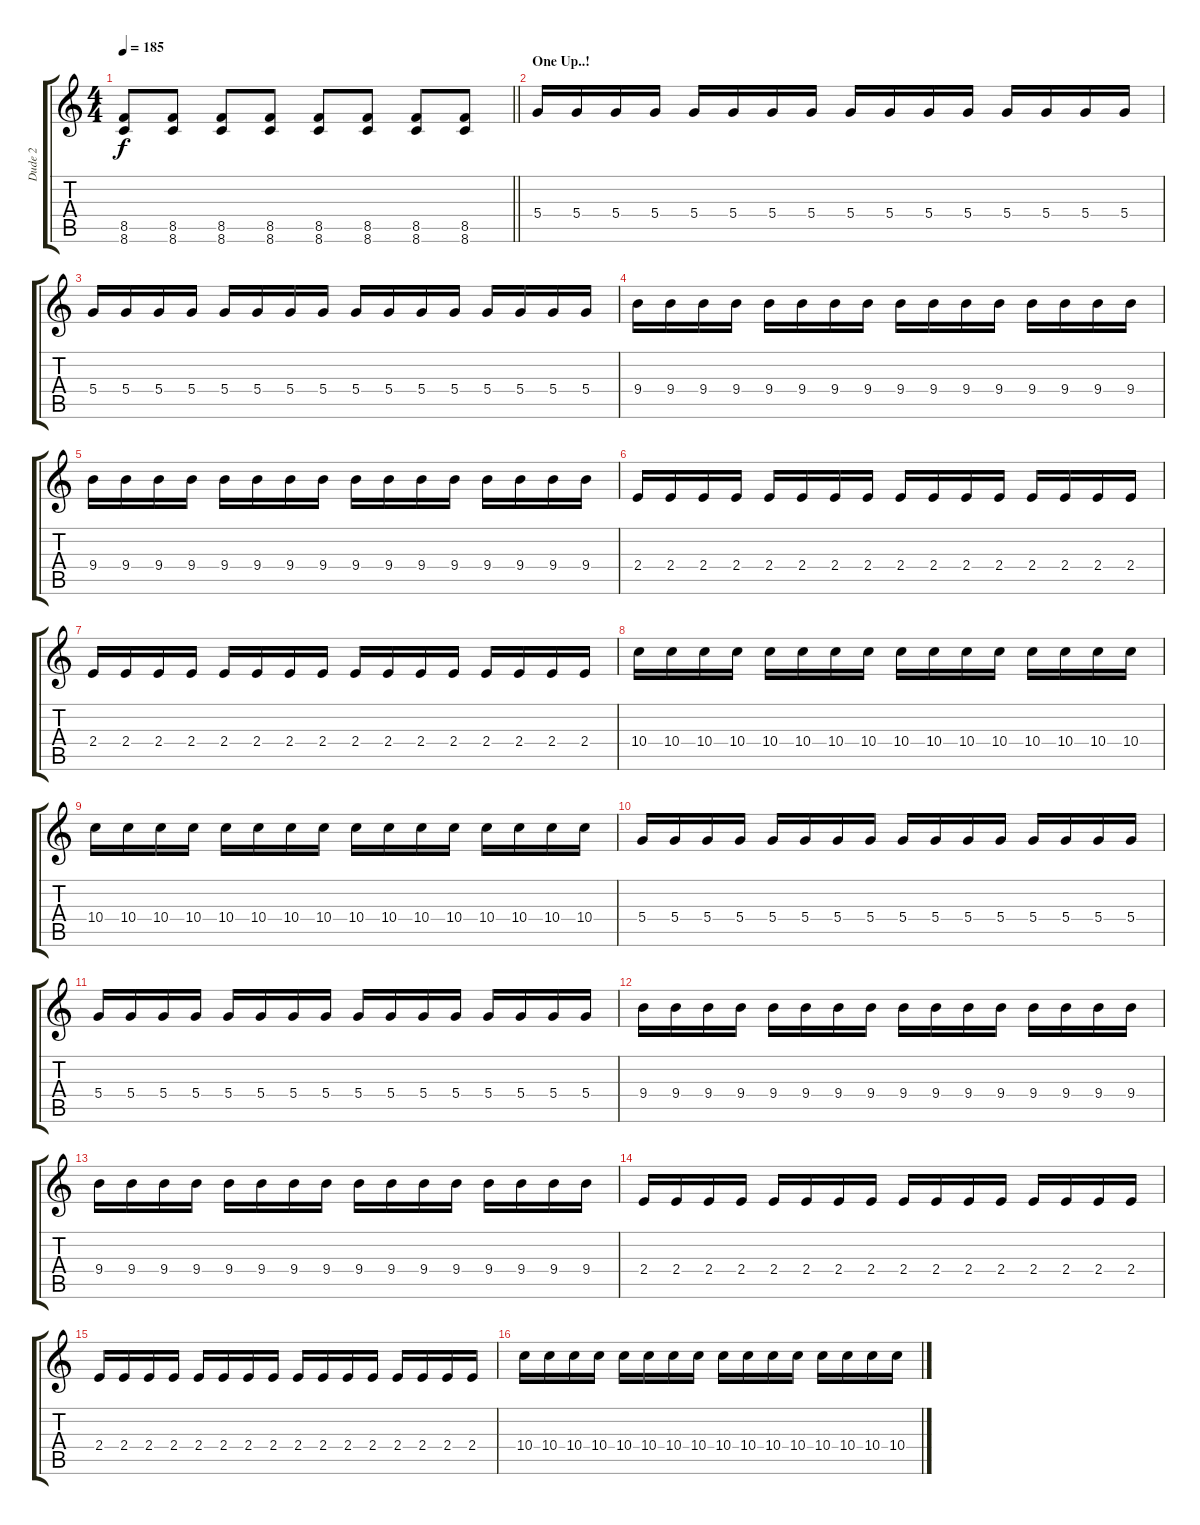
\track ("Dude 2" "Dude 2") {instrument distortionguitar}
\staff {score tabs}
\tuning (E4 B3 G3 D3 A2 E2) {hide}
\ts (4 4)
\tempo 185
\clef g2
\barLineRight lightlight
\ks c
(8.5 8.6).8{dy f} (8.5 8.6).8 (8.5 8.6).8 (8.5 8.6).8 (8.5 8.6).8 (8.5 8.6).8 (8.5 8.6).8 (8.5 8.6).8 |
\section ("" "One Up..!")
5.4.16 5.4.16 5.4.16 5.4.16 5.4.16 5.4.16 5.4.16 5.4.16 5.4.16 5.4.16 5.4.16 5.4.16 5.4.16 5.4.16 5.4.16 5.4.16 |
5.4.16 5.4.16 5.4.16 5.4.16 5.4.16 5.4.16 5.4.16 5.4.16 5.4.16 5.4.16 5.4.16 5.4.16 5.4.16 5.4.16 5.4.16 5.4.16 |
9.4.16 9.4.16 9.4.16 9.4.16 9.4.16 9.4.16 9.4.16 9.4.16 9.4.16 9.4.16 9.4.16 9.4.16 9.4.16 9.4.16 9.4.16 9.4.16 |
9.4.16 9.4.16 9.4.16 9.4.16 9.4.16 9.4.16 9.4.16 9.4.16 9.4.16 9.4.16 9.4.16 9.4.16 9.4.16 9.4.16 9.4.16 9.4.16 |
2.4.16 2.4.16 2.4.16 2.4.16 2.4.16 2.4.16 2.4.16 2.4.16 2.4.16 2.4.16 2.4.16 2.4.16 2.4.16 2.4.16 2.4.16 2.4.16 |
2.4.16 2.4.16 2.4.16 2.4.16 2.4.16 2.4.16 2.4.16 2.4.16 2.4.16 2.4.16 2.4.16 2.4.16 2.4.16 2.4.16 2.4.16 2.4.16 |
10.4.16 10.4.16 10.4.16 10.4.16 10.4.16 10.4.16 10.4.16 10.4.16 10.4.16 10.4.16 10.4.16 10.4.16 10.4.16 10.4.16 10.4.16 10.4.16 |
10.4.16 10.4.16 10.4.16 10.4.16 10.4.16 10.4.16 10.4.16 10.4.16 10.4.16 10.4.16 10.4.16 10.4.16 10.4.16 10.4.16 10.4.16 10.4.16 |
5.4.16 5.4.16 5.4.16 5.4.16 5.4.16 5.4.16 5.4.16 5.4.16 5.4.16 5.4.16 5.4.16 5.4.16 5.4.16 5.4.16 5.4.16 5.4.16 |
5.4.16 5.4.16 5.4.16 5.4.16 5.4.16 5.4.16 5.4.16 5.4.16 5.4.16 5.4.16 5.4.16 5.4.16 5.4.16 5.4.16 5.4.16 5.4.16 |
9.4.16 9.4.16 9.4.16 9.4.16 9.4.16 9.4.16 9.4.16 9.4.16 9.4.16 9.4.16 9.4.16 9.4.16 9.4.16 9.4.16 9.4.16 9.4.16 |
9.4.16 9.4.16 9.4.16 9.4.16 9.4.16 9.4.16 9.4.16 9.4.16 9.4.16 9.4.16 9.4.16 9.4.16 9.4.16 9.4.16 9.4.16 9.4.16 |
2.4.16 2.4.16 2.4.16 2.4.16 2.4.16 2.4.16 2.4.16 2.4.16 2.4.16 2.4.16 2.4.16 2.4.16 2.4.16 2.4.16 2.4.16 2.4.16 |
2.4.16 2.4.16 2.4.16 2.4.16 2.4.16 2.4.16 2.4.16 2.4.16 2.4.16 2.4.16 2.4.16 2.4.16 2.4.16 2.4.16 2.4.16 2.4.16 |
10.4.16 10.4.16 10.4.16 10.4.16 10.4.16 10.4.16 10.4.16 10.4.16 10.4.16 10.4.16 10.4.16 10.4.16 10.4.16 10.4.16 10.4.16 10.4.16
